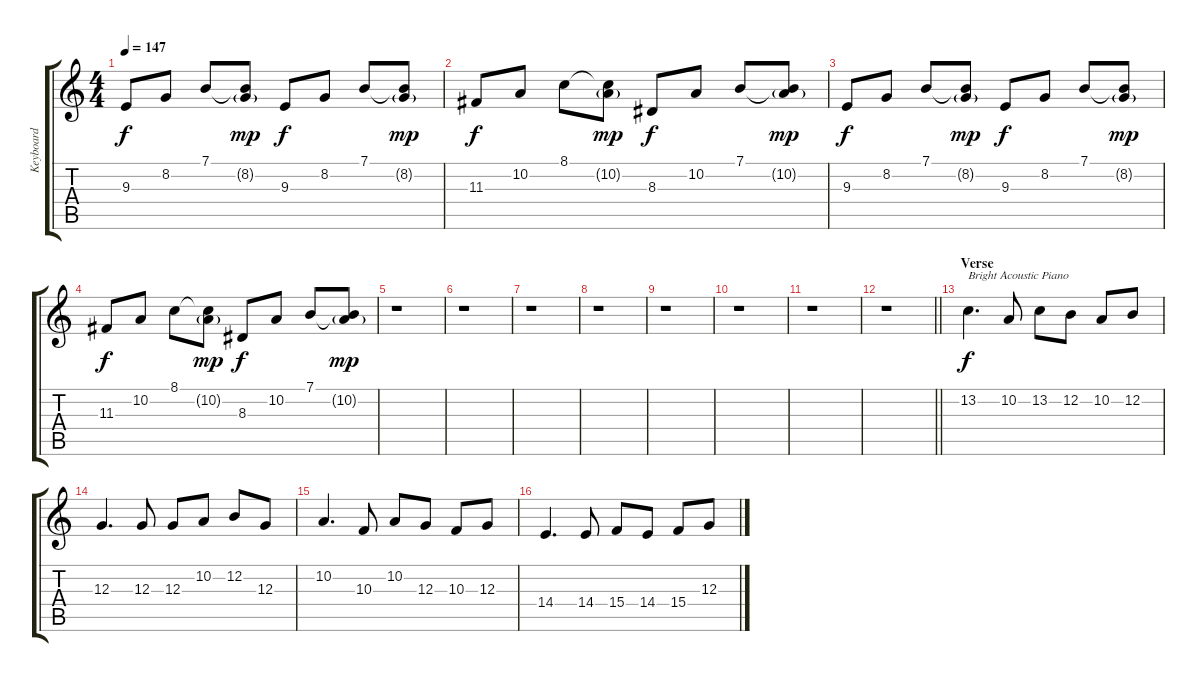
\track ("Keyboard " "Keyboard ") {instrument pad1newage}
\staff {score tabs}
\tuning (E4 B3 G3 D3 A2 E2) {hide}
\ts (4 4)
\tempo 147
\clef g2
\ks c
9.3.8{dy f} 8.2.8 7.1.8 (7.1{t} 8.2{g}).8{dy mp} 9.3.8{dy f} 8.2.8 7.1.8 (7.1{t} 8.2{g}).8{dy mp} |
11.3.8{dy f} 10.2.8 8.1.8 (8.1{t} 10.2{g}).8{dy mp} 8.3.8{dy f} 10.2.8 7.1.8 (7.1{t} 10.2{g}).8{dy mp} |
9.3.8{dy f} 8.2.8 7.1.8 (7.1{t} 8.2{g}).8{dy mp} 9.3.8{dy f} 8.2.8 7.1.8 (7.1{t} 8.2{g}).8{dy mp} |
11.3.8{dy f} 10.2.8 8.1.8 (8.1{t} 10.2{g}).8{dy mp} 8.3.8{dy f} 10.2.8 7.1.8 (7.1{t} 10.2{g}).8{dy mp} |
r.1 |
r.1 |
r.1 |
r.1 |
r.1 |
r.1 |
r.1 |
\barLineRight lightlight
r.1 |
\section ("" "Verse")
13.2.4{d txt "Bright Acoustic Piano" dy f instrument brightacousticpiano} 10.2.8 13.2.8 12.2.8 10.2.8 12.2.8 |
12.3.4{d} 12.3.8 12.3.8 10.2.8 12.2.8 12.3.8 |
10.2.4{d} 10.3.8 10.2.8 12.3.8 10.3.8 12.3.8 |
14.4.4{d} 14.4.8 15.4.8 14.4.8 15.4.8 12.3.8
